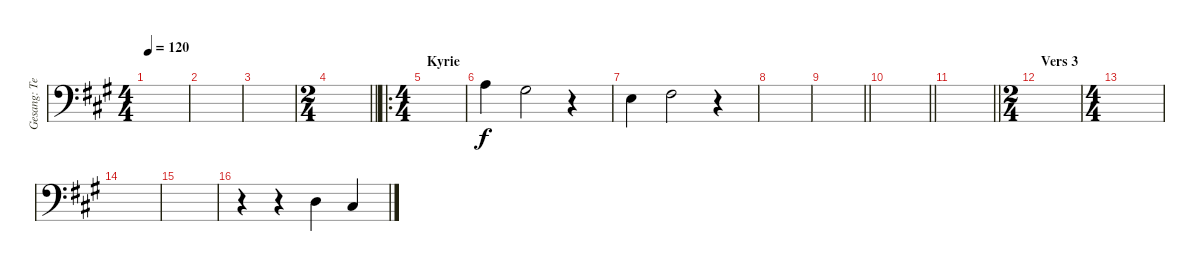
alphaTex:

\track ("Gesang: Tenor" "Gesang: Te") {instrument flute}
\staff {score}
\tuning (G2 D2 A1 E1) {hide}
\ts (4 4)
\tempo 120
\clef f4
\ks a
|
|
|
\ts (2 4)
\barLineRight lightlight
|
\ro
\ts (4 4)
\section ("" "Kyrie")
|
14.1.4 13.1.2 r.4 |
9.1.4 11.1.2 r.4 |
|
\barLineRight lightlight
|
\barLineRight lightlight
|
\barLineRight lightlight
|
\ts (2 4)
\section ("" "Vers 3")
|
\ts (4 4)
|
|
|
r.4 r.4 7.1.4 6.1.4
